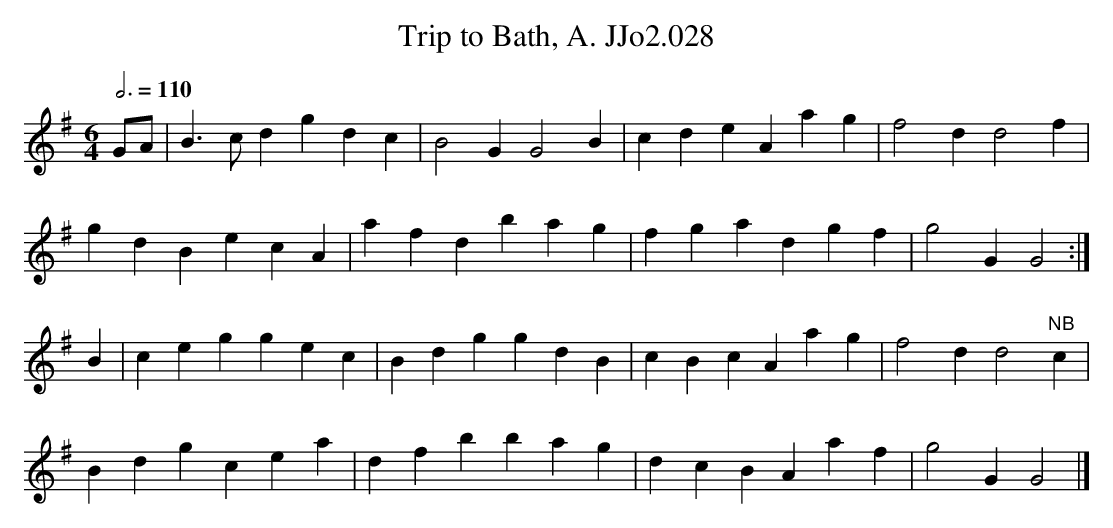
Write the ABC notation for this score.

X:1
T:Trip to Bath, A. JJo2.028
Q:3/4=110
M:6/4
L:1/4
K:G
G/A/|B>cd gdc|B2G G2B|cde Aag|f2d d2f|
gdB ecA|afd bag|fga dgf|g2 G G2 :|
B|ceg gec|Bdg gdB|cBc Aag|f2d d2 "NB"c|
Bdg cea|dfb bag|dcB Aaf|g2G G2 |]
